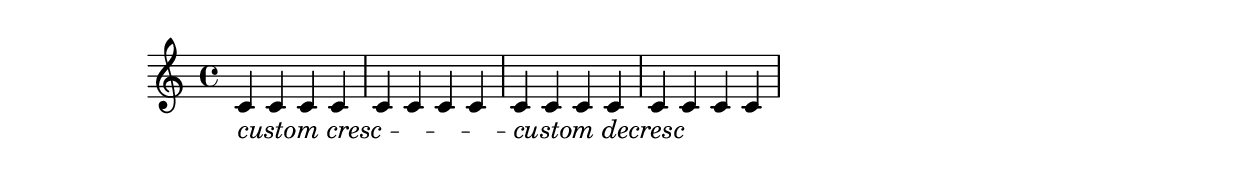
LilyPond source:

\version "2.19.22"

\header {
texidoc = "Postfix functions for custom crescendo text spanners.  The spanners
should start on the first note of the measure.  One has to use -\mycresc,
otherwise the spanner start will rather be assigned to the next note."
}

% Two functions for (de)crescendo spanners where you can explicitly give the
% spanner text.
mycresc = #(define-music-function (mymarkup) (string?)
  (make-music 'CrescendoEvent 'span-direction START
              'span-type 'text 'span-text mymarkup))
mydecresc = #(define-music-function (mymarkup) (string?)
  (make-music 'DecrescendoEvent 'span-direction START
              'span-type 'text 'span-text mymarkup))

\relative {
  c'4-\mycresc "custom cresc" c4 c4 c4 |
  c4 c4 c4 c4 |
  c4-\mydecresc "custom decresc" c4 c4 c4 |
  c4 c4\! c4 c4
}



